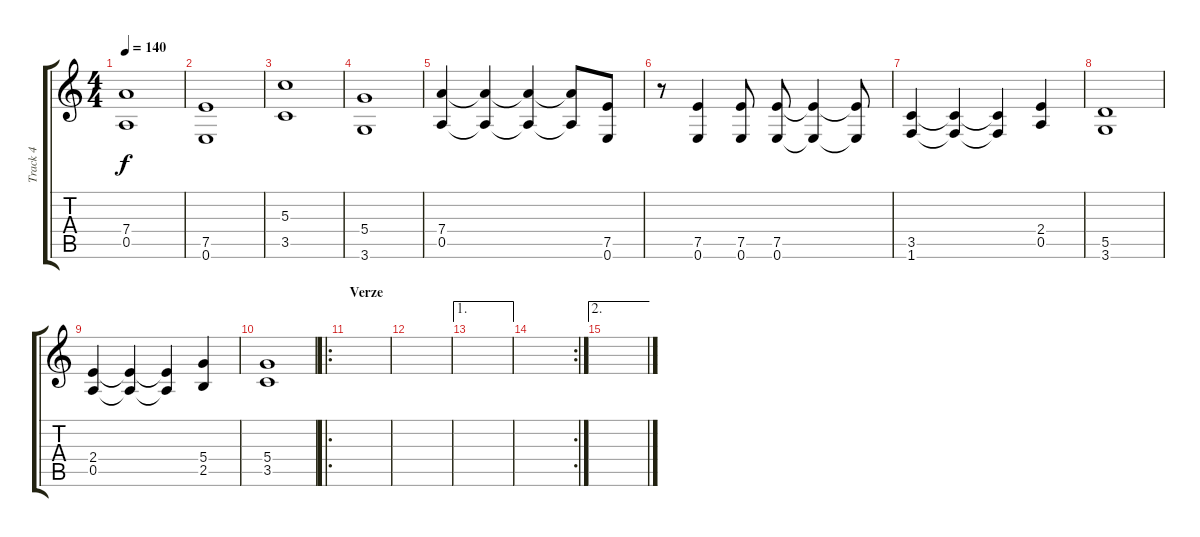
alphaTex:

\track ("Track 4" "Track 4") {instrument overdrivenguitar}
\staff {score tabs}
\tuning (E4 B3 G3 D3 A2 E2) {hide}
\ts (4 4)
\tempo 140
\clef g2
\ks c
(7.4 0.5).1{dy f} |
(7.5 0.6).1 |
(5.3 3.5).1 |
(5.4 3.6).1 |
(7.4 0.5).4 (7.4{t} 0.5{t}).4 (7.4{t} 0.5{t}).4 (7.4{t} 0.5{t}).8 (7.5 0.6).8 |
r.8 (7.5 0.6).4 (7.5 0.6).8 (7.5 0.6).8 (7.5{t} 0.6{t}).4 (7.5{t} 0.6{t}).8 |
(3.5 1.6).4 (3.5{t} 1.6{t}).4 (3.5{t} 1.6{t}).4 (2.4 0.5).4 |
(5.5 3.6).1 |
(2.4 0.5).4 (2.4{t} 0.5{t}).4 (2.4{t} 0.5{t}).4 (5.4 2.5).4 |
(5.4 3.5).1 |
\ro
\section ("" "Verze")
|
|
\ae 1
|
\rc 2
|
\ae 2
